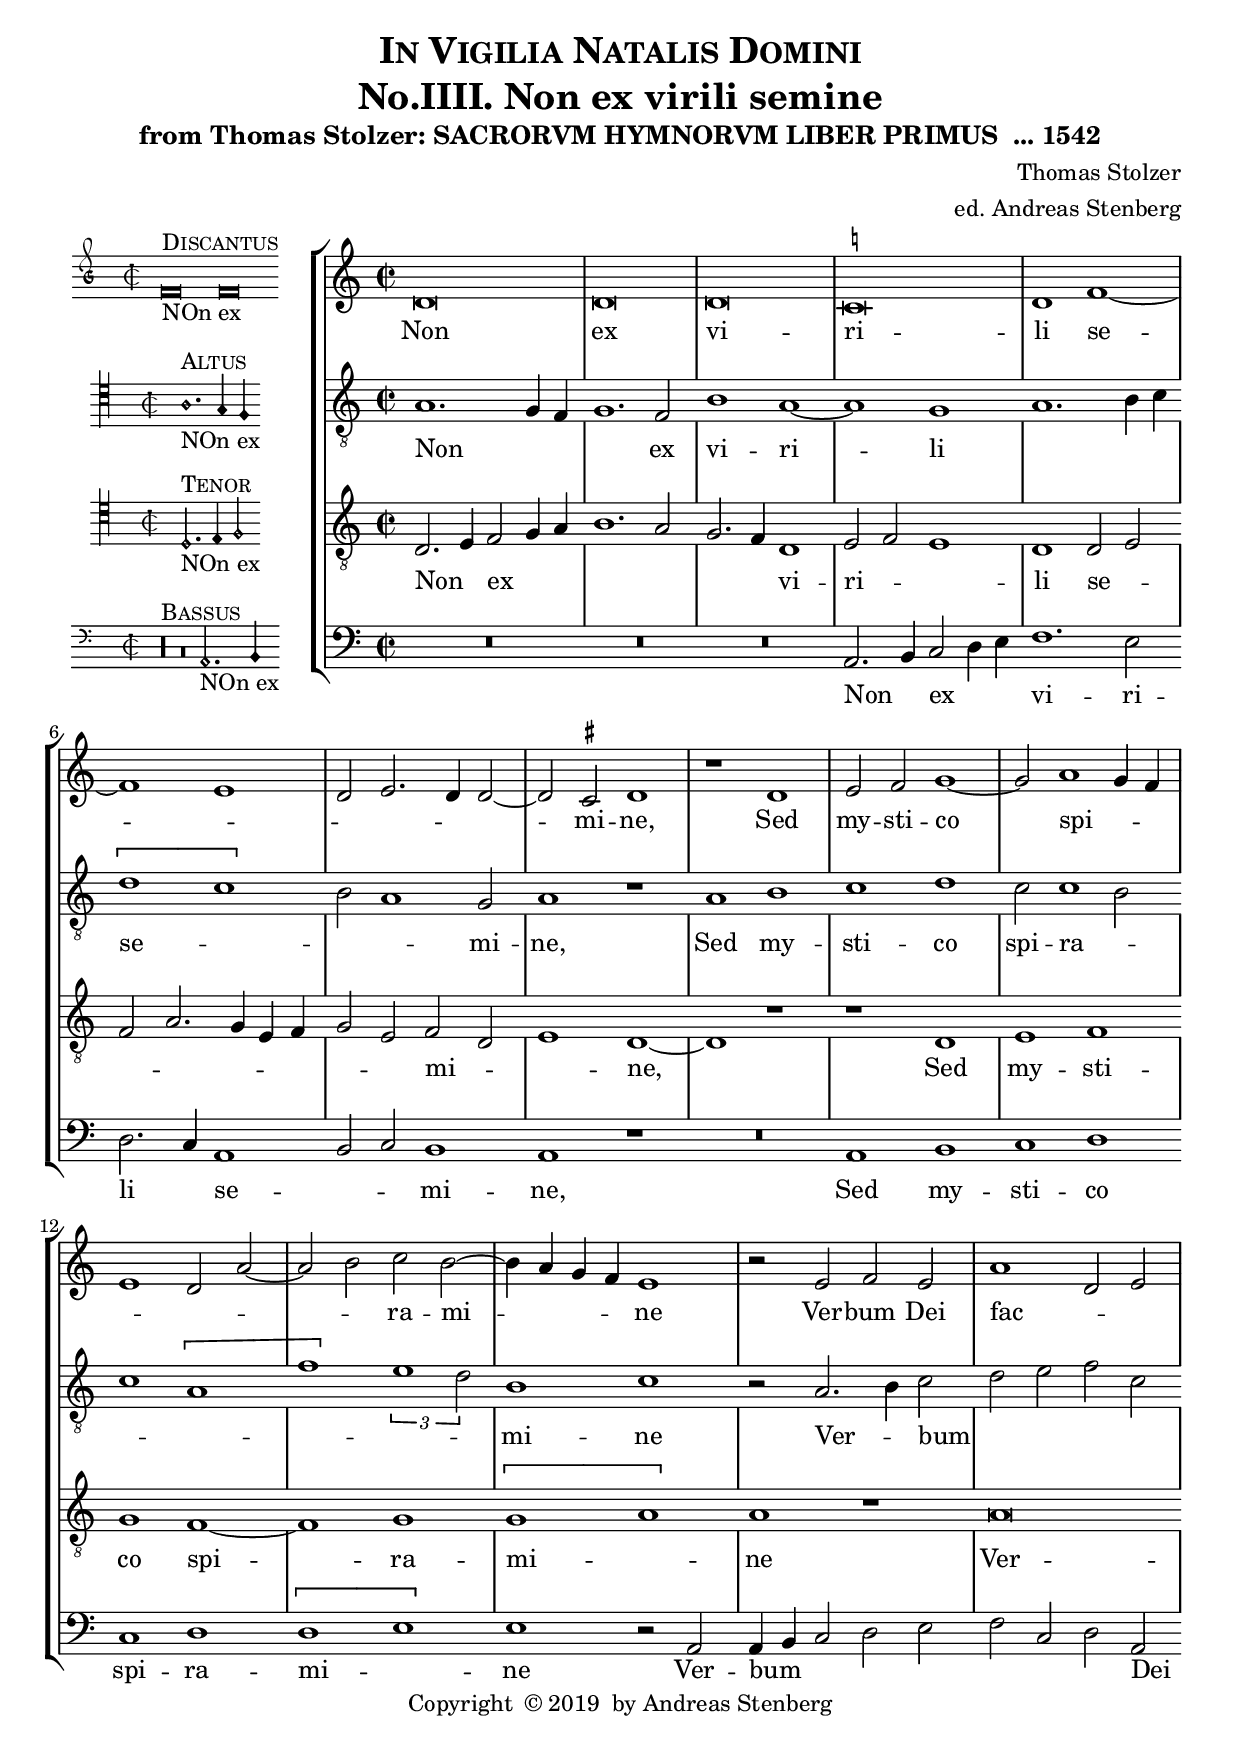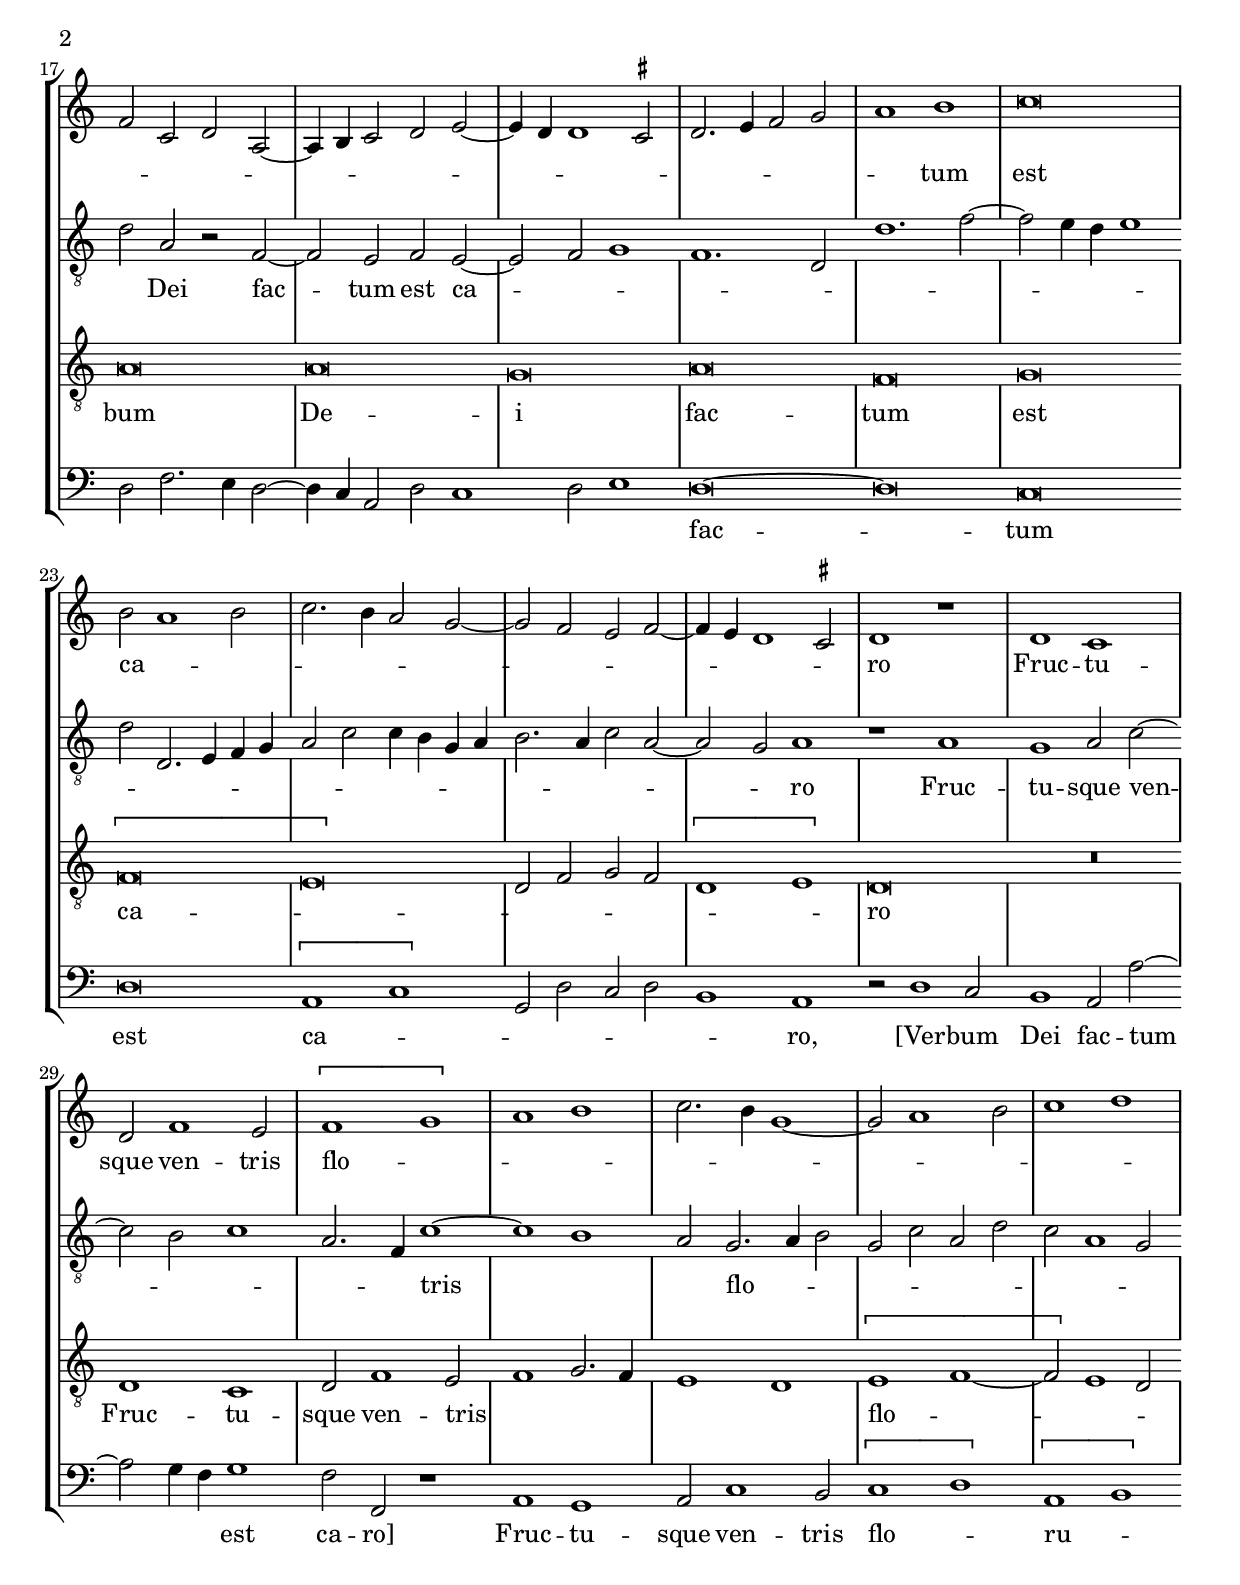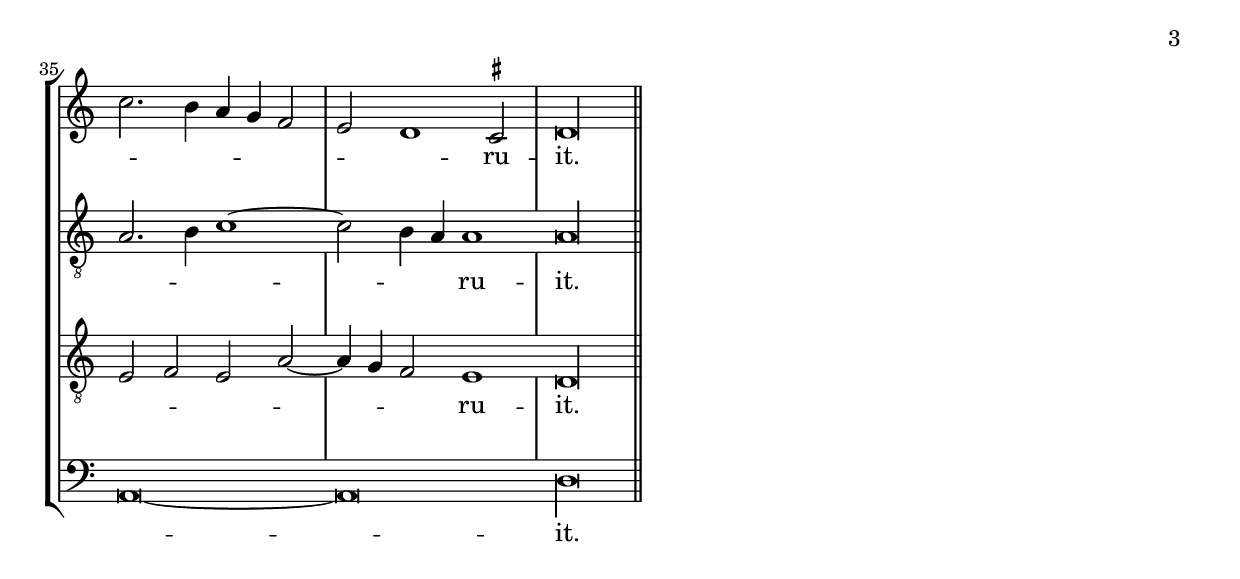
\version "2.18.0"
\include "deutsch.ly"
#(append! supported-clefs '(("mensural-f3" . ("clefs.mensural.f" 0 0))))
#(append! supported-clefs '(("mensural-f1" . ("clefs.mensural.f" 4 0))))
#(append! supported-clefs '(("mensural-f2" . ("clefs.mensural.f" -2 0))))
#(append! supported-clefs '(("petrucci-g3" . ("clefs.petrucci.g" 0 1))))
#(append! supported-clefs '(("petrucci-c5" . ("clefs.petrucci.g" 5 5))))
ficta = \once \set suggestAccidentals =##t
\header {
  title = \markup {
    \center-column {
      \smallCaps "In Vigilia Natalis Domini"
      "No.IIII. Non ex virili semine"
      \vspace #0.5
    }
  }
  subtitle = "from Thomas Stolzer: SACRORVM HYMNORVM LIBER PRIMUS  ... 1542"
  composer = "Thomas Stolzer"
  arranger = "ed. Andreas Stenberg"
  poet = ""
  meter =""
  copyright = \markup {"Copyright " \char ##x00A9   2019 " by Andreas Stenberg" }
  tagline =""
}
global = {
  \key c \major
}
%% PDF p. 10
sopMusic = \relative c' {

  \set Score.tempoHideNote = ##t
  \tempo 1 = 56
  \time 2/2
  \set Timing.measureLength = #(ly:make-moment 4/2)
  %\override Staff.BarLine.transparent = ##t
  d\breve
  d\breve
  d\breve
  \ficta c!\breve
  d1 f1~(
  f1 e1
  d2 e2. d4 d2~
  d2) \ficta cis2 d1
  r1 d1
  e2 f2 g1~
  g2 a1( g4 f4
  e1 d2 a'2~
  a2 h2)				%% end of first line in orig.
  c2 h2~(
  h4 a4 g4 f4) e1
  r2 e2 f2 e2
  a1( d,2 e2
  f2 c2 d2 a2~
  a4 h4 c2 d2 e2~
  e4 d4 d1 \ficta cis2
  d2. e4 f2 g2
  a1) h1
  c\breve				%% end of second line.
  h2( a1h2
  c2. h4 a2 g2~
  g2 f2 e2 f2~
  f4 e4 d1 \ficta cis2)
  d1 r1
  d1 c1
  d2 f1 e2
  \[f1( g1\]
  a1 h1
  c2. h4 g1~
  g2 a1 h2
  c1 d1					%% end of third line.
  c2. h4 a4 g4 f2
  e2 d1) \ficta cis2
  \cadenzaOn
  d\longa
  \revert Staff.BarLine.transparent
  \bar "||"
}
sopWords = \lyricmode {
Non ex vi -- ri -- li se -- mi -- ne,
Sed my -- sti -- co spi -- ra -- mi -- ne
Ver -- bum Dei fac -- tum est ca -- ro
Fruc -- tu -- sque ven -- tris flo -- ru -- it.
}
%% PDF p.156
altoMusic = \relative c' {
  \clef "G_8"
  \override Staff.BarLine.transparent = ##t
  a1.( g4 f4
  g1.) f2
  h1 a1~
  a1 g1(
  a1. h4 c4)
  \[d1( c1\]
  h2 a1) g2
  a1 r1
  a1 h1
  c1 d1
  c2 c1( h2
  c1 \[a1
  f'1\] \tuplet 3/2 { e1 d2) }		%% end of first line in orig.
  h1 c1
  r2 a2.( h4) c2(
  d2 e2 f2 c2
  d2) a2 r2 f2~
  f2 e2 f2 e2~(
  e2 f2 g1
  f1. d2
  d'1. f2~
  f2 e4 d4 e1
  d2 d,2. e4 f4 g4
  a2 c2					%% end of second line.
  c4 h4 g4 a4
  h2. a4 c2 a2~
  a2 g2) a1
  r1 a1
  g1 a2 c2~(
  c2 h2 c1
  a2. f4) c'1~(
  c1 h1
  a2) g2.( a4 h2
  g2 c2 a2 d2
  c2 a1 g2
  a2. h4				%% end of third line.
  c1~
  c2 h4 a4) a1
  a\longa
  \revert Staff.BarLine.transparent
}
altoWords = \lyricmode {
Non ex vi -- ri -- li se -- mi -- ne,
Sed my -- sti -- co spi -- ra -- mi -- ne
Ver -- bum Dei fac -- tum est ca -- ro
Fruc -- tu -- sque ven -- tris flo -- ru -- it.
}
%% PDF p.348
tenorMusic = \relative c {
  \clef "G_8"
  \override Staff.BarLine.transparent = ##t
  d2.( e4) f2( g4 a4
  h1. a2
  g2. f4) d1
  e2( f2 e1)
  d1 d2( e2
  f2 a2. g4 e4 f4
  g2 e2) f2( d2
  e1) d1~
  d1 r1				%% end of first line in orig.
  r1 d1
  e1 f1
  g1 f1~
  f1 g1
  \[g1( a1)\]
  a1 r1
  a\breve
  a\breve
  a\breve
  g\breve
  a\breve
  f\breve
  g\breve
  \[f\breve(
  e\breve\]
  d2 f2 g2 f2
  \[d1 e1)\]
  d\breve
  R\breve
  d1 c1				%% end of second line.
  d2 f1 e2(
  f1 g2. f4
  e1 d1)
  \[e1( f1~
  f2\] e1 d2
  e2 f2 e2 a2~
  a4 g4 f2) e1
  d\longa
  \revert Staff.BarLine.transparent
}
tenorWords = \lyricmode {
Non ex vi -- ri -- li se -- mi -- ne,
Sed my -- sti -- co spi -- ra -- mi -- ne
Ver -- bum De -- i fac -- tum est ca -- ro
Fruc -- tu -- sque ven -- tris flo -- ru -- it.
}
%% PDF p. 494
bassMusic = \relative c {
  \override Staff.BarLine.transparent = ##t
  R\breve*3
  a2.( h4) c2( d4 e4)
  f1. e2
  d2.( c4) a1(
  h2 c2) h1
  a1 r1
  R\breve
  a1 h1
  c1 d1
  c1 d1
  \[d1( e1)\]
  e1 r2 a,2			%% end of first line in orig.
  a4( h4 c2 d2 e2
  f2 c2 d2) a2(
  d2 f2. e4 d2~
  d4 c4 a2
  d2 c1 d2
  e1)
  d\breve~
  d\breve
  c\breve
  d\breve
  \[a1( c1\]
  g2 d'2 c2 d2
  h1) a1
  r2 d1 c2
  h1 a2 a'2~(
  a2 g4 f4) g1
  f2 f,2 r1
  a1 g1
  a2 c1 h2
  \[c1( d1)\]
  \[a1( h1\]
  a\breve~
  a\breve)
  d\longa
  \revert Staff.BarLine.transparent
}
bassWords = \lyricmode {
Non ex vi -- ri -- li se -- mi -- ne,
Sed my -- sti -- co spi -- ra -- mi -- ne
Ver -- bum Dei fac -- tum est ca -- ro,
[Ver -- bum Dei fac -- tum est ca -- ro]
Fruc -- tu -- sque ven -- tris flo -- ru -- it.
}
incipitDiscantus = \markup {
  \score {
    {
      %      \set Staff.instrumentName = #"Tenor "
      \override NoteHead.style = #'neomensural
      \override Rest.style = #'neomensural
      \override Staff.TimeSignature.style = #'mensural
      \cadenzaOn
      \clef "petrucci-g3"
      \key c \major
      \time 2/2

      d'\breve^\markup { \smallCaps"Discantus"}
      _"NOn ex"
      d'\breve
    }
    \layout {
      \context {
        \Voice
        \remove "Ligature_bracket_engraver"
        \consists "Mensural_ligature_engraver"
      }
      line-width = 4.5\cm
    }
  }
}


incipitAltus = \markup {
  \score {
    {
      %      \set Staff.instrumentName = #"Tenor "
      \override NoteHead.style = #'neomensural
      \override Rest.style = #'neomensural
      \override Staff.TimeSignature.style = #'mensural
      \cadenzaOn
      \clef "petrucci-c4"
      \key c \major
      \time 2/2
      a1.^\markup \smallCaps"Altus"_"NOn ex"
      g4 f4
    }
    \layout {
      \context {
        \Voice
        \remove "Ligature_bracket_engraver"
        \consists "Mensural_ligature_engraver"
      }
      line-width = 4.5\cm
    }
  }
}


incipitTenor = \markup {
  \score {
    {
      %      \set Staff.instrumentName = #"Tenor "
      \override NoteHead.style = #'neomensural
      \override Rest.style = #'neomensural
      \override Staff.TimeSignature.style = #'mensural
      \cadenzaOn
      \clef "petrucci-c4"
      \key c \major
      \time 2/2
      d2.^\markup \smallCaps"Tenor"
      _"NOn ex"  e4 f2
    }
    \layout {
      \context {
        \Voice
        \remove "Ligature_bracket_engraver"
        \consists "Mensural_ligature_engraver"
      }
      line-width = 5.0\cm
    }
  }
}
#(append! supported-clefs '(("mensural-f3" . ("clefs.mensural.f" 0 0))))

incipitBassus = \markup {
  \score {
    {
      %      \set Staff.instrumentName = #"Tenor "
      \override NoteHead.style = #'neomensural
      \override Rest.style = #'neomensural
      \override Staff.TimeSignature.style = #'mensural
      \cadenzaOn
      \clef "mensural-f"
      \key c \major
      \time 2/2
      r\longa^\markup \smallCaps"Bassus"
      h,\breve \rest a,2._"NOn ex" h,4
    }
    \layout {
      \context {
        \Voice
        \remove "Ligature_bracket_engraver"
        \consists "Mensural_ligature_engraver"
      }
      line-width = 4.5\cm
    }
  }
}


\score {
  <<
    \new StaffGroup \with {
      \override VerticalAxisGroup.staff-staff-spacing = #'((basic-distance . 12))
    } <<
      \new Staff = treble <<
        \set Staff.instrumentName = \incipitDiscantus
        \new Voice = "sopranos" {
          \set  Staff.midiInstrument ="choir aahs"
          %	\voiceOne
          << \global \sopMusic >>
        }
      >>
      \new Lyrics = sopranos { s1 }

      \new Staff = "medius" <<
        \set Staff.instrumentName = \incipitAltus

        \new Voice = "altos" {
          %	\voiceTwo
          \set  Staff.midiInstrument ="choir aahs"
          << \global \altoMusic >>
        }
      >>

      \new Lyrics = "altos" { s1 }
      \new Staff = tenors <<
        \set Staff.instrumentName = \incipitTenor

        \clef "treble"
        \new Voice = "tenors" {
          \set  Staff.midiInstrument ="choir aahs"
          %	\voiceOne
          << \global \tenorMusic >>
        }
      >>
      \new Lyrics = "tenors" { s1 }

      \new Staff ="basses" {
        \set Staff.instrumentName = \incipitBassus

        \new Voice = "basses" {
          \set  Staff.midiInstrument ="choir aahs"
          \clef "bass"
          %	\voiceTwo
          << \global \bassMusic >>
        }
      }
    >>
    \new Lyrics = basses { s1 }

    \context Lyrics = sopranos \lyricsto sopranos \sopWords
    \context Lyrics = altos \lyricsto altos \altoWords
    \context Lyrics = tenors \lyricsto tenors \tenorWords
    \context Lyrics = basses \lyricsto basses \bassWords
  >>
  \layout {
    \context {
      \Score
      % no bars in staves
      %      \override BarLine.transparent = ##t

    }
    % the next three instructions keep the lyrics between the bar lines
    \context {
      \Lyrics
      \consists "Bar_engraver"
      \override BarLine.transparent = ##t
    }
    \context {
      \StaffGroup
      \consists "Separating_line_group_engraver"
    }
    \context {
      \Voice
      % no slurs
      \override Slur.transparent = ##t
      % Comment in the below "\remove" command to allow line
      % breaking also at those barlines where a note overlaps
      % into the next bar.  The command is commented out in this
      % short example score, but especially for large scores, you
      % will typically yield better line breaking and thus improve
      % overall spacing if you comment in the following command.
      %\remove "Forbid_line_break_engraver"
    }
    indent = 4.5\cm
  }

}
\score {
  <<
    \new StaffGroup <<
      \new Staff = treble <<
        \set Staff.instrumentName = \incipitDiscantus
        \new Voice = "sopranos" {
          \set  Staff.midiInstrument ="choir aahs"
          %	\voiceOne
          << \global \sopMusic >>
        }
      >>
      \new Lyrics = sopranos { s1 }

      \new Staff = "medius" <<
        \set Staff.instrumentName = \incipitAltus

        \new Voice = "altos" {
          %	\voiceTwo
          \set  Staff.midiInstrument ="choir aahs"
          << \global \altoMusic >>
        }
      >>

      \new Lyrics = "altos" { s1 }
      \new Staff = tenors <<
        \set Staff.instrumentName = \incipitTenor

        \clef "treble"
        \new Voice = "tenors" {
          \set  Staff.midiInstrument ="choir aahs"
          %	\voiceOne
          << \global \tenorMusic >>
        }
      >>
      \new Lyrics = "tenors" { s1 }

      \new Staff ="basses" {
        \set Staff.instrumentName = \incipitBassus

        \new Voice = "basses" {
          \set  Staff.midiInstrument ="choir aahs"
          \clef "G_8"
          %	\voiceTwo
          << \global \bassMusic >>
        }
      }
    >>
    \new Lyrics = basses { s1 }

    \context Lyrics = sopranos \lyricsto sopranos \sopWords
    \context Lyrics = altos \lyricsto altos \altoWords
    \context Lyrics = tenors \lyricsto tenors \tenorWords
    \context Lyrics = basses \lyricsto basses \bassWords
  >>
  \midi {}
}
\paper {
  ragged-bottom = ##t
  ragged-last-bottom = ##t
  ragged-last = ##t
}

%{
convert-ly.py (GNU LilyPond) 2.18.2  convert-ly.py: Processing `'...
Applying conversion: 2.15.7, 2.15.9, 2.15.10, 2.15.16, 2.15.17,
2.15.18, 2.15.19, 2.15.20, 2.15.25, 2.15.32, 2.15.39, 2.15.40,
2.15.42, 2.15.43, 2.16.0, 2.17.0, 2.17.4, 2.17.5, 2.17.6, 2.17.11,
2.17.14, 2.17.15, 2.17.18, 2.17.19, 2.17.20, 2.17.25, 2.17.27,
2.17.29, 2.17.97, 2.18.0
%}
